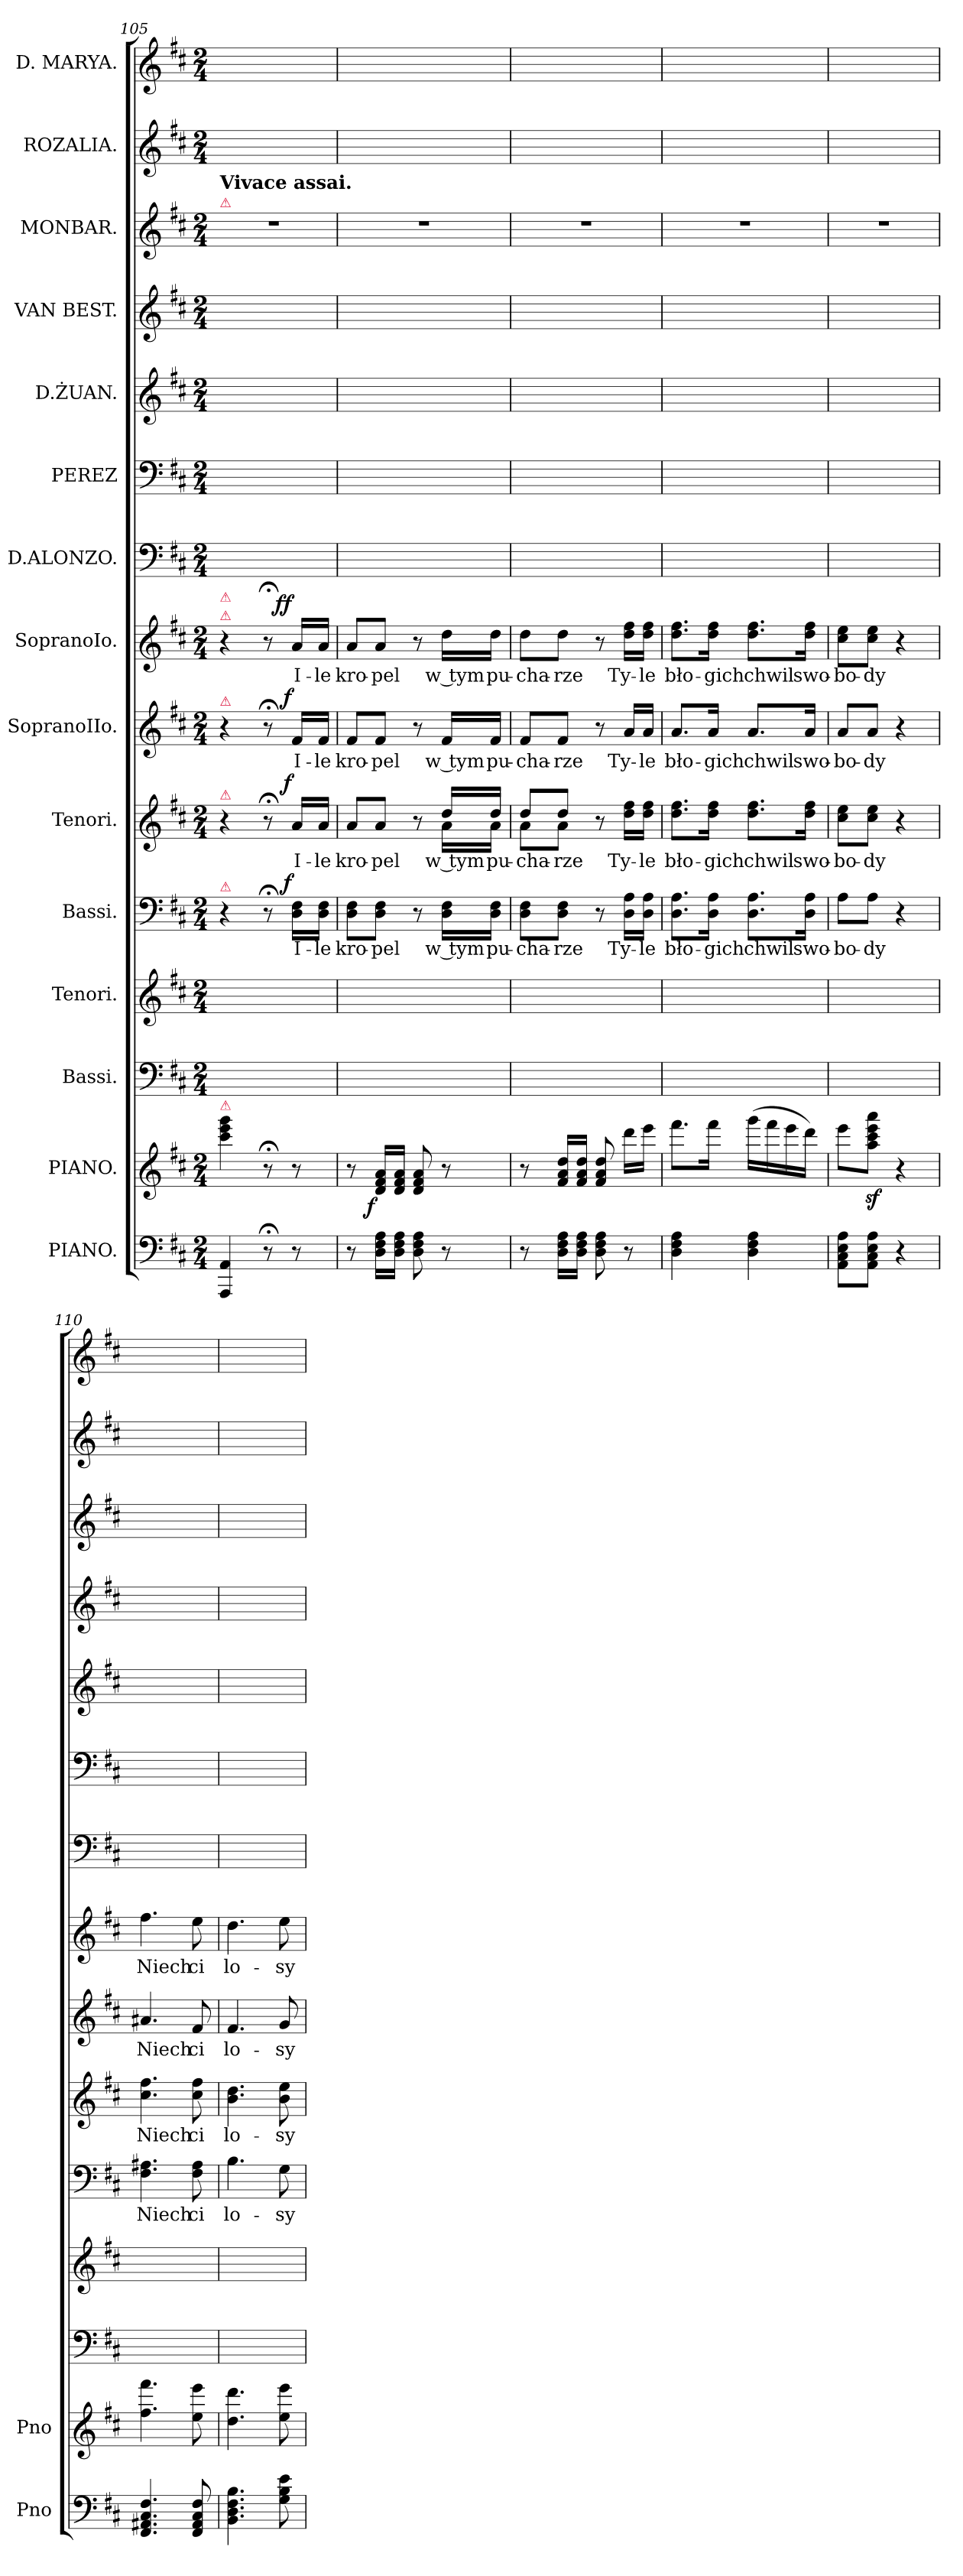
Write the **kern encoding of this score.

**kern	**kern	**dynam	**kern	**kern	**kern	**text	**dynam	**kern	**text	**dynam	**kern	**text	**dynam	**kern	**text	**dynam	**kern	**kern	**kern	**kern	**kern	**kern	**kern
*part15	*part14	*part14	*part13	*part12	*part11	*part11	*part11	*part10	*part10	*part10	*part9	*part9	*part9	*part8	*part8	*part8	*part7	*part6	*part5	*part4	*part3	*part2	*part1
*staff15	*staff14	*staff14	*staff13	*staff12	*staff11	*staff11	*staff11	*staff10	*staff10	*staff10	*staff9	*staff9	*staff9	*staff8	*staff8	*staff8	*staff7	*staff6	*staff5	*staff4	*staff3	*staff2	*staff1
*I"PIANO.	*I"PIANO.	*	*I"Bassi.	*I"Tenori.	*I"Bassi.	*	*	*I"Tenori.	*	*	*I"SopranoIIo.	*	*	*I"SopranoIo.	*	*	*I"D.ALONZO.	*I"PEREZ	*I"D.ŻUAN.	*I"VAN BEST.	*I"MONBAR.	*I"ROZALIA.	*I"D. MARYA.
*I'Pno	*I'Pno	*	*	*	*	*	*	*	*	*	*	*	*	*	*	*	*	*	*	*	*	*	*
*clefF4	*clefG2	*	*clefF4	*clefG2	*clefF4	*	*	*clefG2	*	*	*clefG2	*	*	*clefG2	*	*	*clefF4	*clefF4	*clefG2	*clefG2	*clefG2	*clefG2	*clefG2
*	*	*	*	*ITrd8c12	*	*	*	*ITrd8c12	*	*	*	*	*	*	*	*	*	*	*ITrd8c12	*ITrd8c12	*ITrd8c12	*	*
*k[f#c#]	*k[f#c#]	*	*k[f#c#]	*k[f#c#]	*k[f#c#]	*	*	*k[f#c#]	*	*	*k[f#c#]	*	*	*k[f#c#]	*	*	*k[f#c#]	*k[f#c#]	*k[f#c#]	*k[f#c#]	*k[f#c#]	*k[f#c#]	*k[f#c#]
*M2/4	*M2/4	*	*M2/4	*M2/4	*M2/4	*	*	*M2/4	*	*	*M2/4	*	*	*M2/4	*	*	*M2/4	*M2/4	*M2/4	*M2/4	*M2/4	*M2/4	*M2/4
=105	=105	=105	=105	=105	=105	=105	=105	=105	=105	=105	=105	=105	=105	=105	=105	=105	=105	=105	=105	=105	=105	=105	=105
!	!	!	!	!	!	!	!	!	!	!	!	!	!	!	!	!	!	!	!	!	!LO:TX:a:B:color=crimson:t=⚠	!	!
!	!	!	!	!	!	!	!	!	!	!	!	!	!	!	!	!	!	!	!	!	!LO:TX:a:B:t=Vivace assai.	!	!
!	!	!	!	!	!	!	!	!	!	!	!	!	!	!LO:TX:a:B:color=crimson:t=⚠	!	!	!	!	!	!	!	!	!
!	!	!	!	!	!	!	!	!	!	!	!	!	!	!LO:TX:a:B:color=crimson:t=⚠	!	!	!	!	!	!	!	!	!
!	!	!	!	!	!	!	!	!	!	!	!LO:TX:a:B:color=crimson:t=⚠	!	!	!	!	!	!	!	!	!	!	!	!
!	!	!	!	!	!	!	!	!LO:TX:a:B:color=crimson:t=⚠	!	!	!	!	!	!	!	!	!	!	!	!	!	!	!
!	!	!	!	!	!LO:TX:a:B:color=crimson:t=⚠	!	!	!	!	!	!	!	!	!	!	!	!	!	!	!	!	!	!
!	!LO:TX:a:B:color=crimson:t=⚠	!	!	!	!	!	!	!	!	!	!	!	!	!	!	!	!	!	!	!	!	!	!
4AAA/ 4AA/	4ccc#\ 4eee\ 4ggg\	.	2ryy	2ryy	4r	.	.	4r	.	.	4r	.	.	4r	.	.	2ryy	2ryy	2ryy	2ryy	2r	2ryy	2ryy
8r;<	8r;<	.	.	.	8r;<	.	.	8r;<	.	.	8r;<	.	.	8r;<	.	.	.	.	.	.	.	.	.
!	!	!	!	!	!	!	!LO:DY:a:rj	!	!	!LO:DY:a:rj	!	!	!LO:DY:a:rj	!	!	!LO:DY:a:rj	!	!	!	!	!	!	!
8r	8r	.	.	.	16D\ 16F#\LL	I-	f	16A/LL	I-	f	16f#/LL	I-	f	16a/LL	I-	ff	.	.	.	.	.	.	.
.	.	.	.	.	16D\ 16F#\JJ	-le	.	16A/JJ	-le	.	16f#/JJ	-le	.	16a/JJ	-le	.	.	.	.	.	.	.	.
=106	=106	=106	=106	=106	=106	=106	=106	=106	=106	=106	=106	=106	=106	=106	=106	=106	=106	=106	=106	=106	=106	=106	=106
*	*	*	*	*	*	*	*	*^	*	*	*	*	*	*	*	*	*	*	*	*	*	*	*
8r	8r	.	2ryy	2ryy	8D\ 8F#\L	kro-	.	8A/L	4.ryy	kro-	.	8f#/L	kro-	.	8a/L	kro-	.	2ryy	2ryy	2ryy	2ryy	2r	2ryy	2ryy
!	!	!LO:DY:b:rj	!	!	!	!	!	!	!	!	!	!	!	!	!	!	!	!	!	!	!	!	!	!
16D\ 16F#\ 16A\LL	16d/ 16f#/ 16a/LL	f	.	.	8D\ 8F#\J	-pel	.	8A/J	.	-pel	.	8f#/J	-pel	.	8a/J	-pel	.	.	.	.	.	.	.	.
16D\ 16F#\ 16A\JJ	16d/ 16f#/ 16a/JJ	.	.	.	.	.	.	.	.	.	.	.	.	.	.	.	.	.	.	.	.	.	.	.
8D\ 8F#\ 8A\	8d/ 8f#/ 8a/	.	.	.	8r	.	.	8r	.	.	.	8r	.	.	8r	.	.	.	.	.	.	.	.	.
8r	8r	.	.	.	16D\ 16F#\LL	w tym	.	16d/LL	16A\LL	w tym	.	16f#/LL	w tym	.	16dd\LL	w tym	.	.	.	.	.	.	.	.
.	.	.	.	.	16D\ 16F#\JJ	pu-	.	16d/JJ	16A\JJ	pu-	.	16f#/JJ	pu-	.	16dd\JJ	pu-	.	.	.	.	.	.	.	.
=107	=107	=107	=107	=107	=107	=107	=107	=107	=107	=107	=107	=107	=107	=107	=107	=107	=107	=107	=107	=107	=107	=107	=107	=107
8r	8r	.	2ryy	2ryy	8D\ 8F#\L	-cha-	.	8d/L	8A\L	-cha-	.	8f#/L	-cha-	.	8dd\L	-cha-	.	2ryy	2ryy	2ryy	2ryy	2r	2ryy	2ryy
16D\ 16F#\ 16A\LL	16f#/ 16a/ 16dd/LL	.	.	.	8D\ 8F#\J	-rze	.	8d/J	8A\J	-rze	.	8f#/J	-rze	.	8dd\J	-rze	.	.	.	.	.	.	.	.
16D\ 16F#\ 16A\JJ	16f#/ 16a/ 16dd/JJ	.	.	.	.	.	.	.	.	.	.	.	.	.	.	.	.	.	.	.	.	.	.	.
8D\ 8F#\ 8A\	8f#/ 8a/ 8dd/	.	.	.	8r	.	.	8r	4ryy	.	.	8r	.	.	8r	.	.	.	.	.	.	.	.	.
8r	16ddd\LL	.	.	.	16D\ 16A\LL	Ty-	.	16d\ 16f#\LL	.	Ty-	.	16a/LL	Ty-	.	16dd\ 16ff#\LL	Ty-	.	.	.	.	.	.	.	.
.	16eee\JJ	.	.	.	16D\ 16A\JJ	-le	.	16d\ 16f#\JJ	.	-le	.	16a/JJ	-le	.	16dd\ 16ff#\JJ	-le	.	.	.	.	.	.	.	.
*	*	*	*	*	*	*	*	*v	*v	*	*	*	*	*	*	*	*	*	*	*	*	*	*	*
=108	=108	=108	=108	=108	=108	=108	=108	=108	=108	=108	=108	=108	=108	=108	=108	=108	=108	=108	=108	=108	=108	=108	=108
4D\ 4F#\ 4A\	8.fff#\L	.	2ryy	2ryy	8.D\ 8.A\L	bło-	.	8.d\ 8.f#\L	bło-	.	8.a/L	bło-	.	8.dd\ 8.ff#\L	bło-	.	2ryy	2ryy	2ryy	2ryy	2r	2ryy	2ryy
.	16fff#\Jk	.	.	.	16D\ 16A\Jk	-gich	.	16d\ 16f#\Jk	-gich	.	16a/Jk	-gich	.	16dd\ 16ff#\Jk	-gich	.	.	.	.	.	.	.	.
4D\ 4F#\ 4A\	(16ggg\LL	.	.	.	8.D\ 8.A\L	chwil	.	8.d\ 8.f#\L	chwil	.	8.a/L	chwil	.	8.dd\ 8.ff#\L	chwil	.	.	.	.	.	.	.	.
.	16fff#\	.	.	.	.	.	.	.	.	.	.	.	.	.	.	.	.	.	.	.	.	.	.
.	16eee\	.	.	.	.	.	.	.	.	.	.	.	.	.	.	.	.	.	.	.	.	.	.
.	16ddd\JJ)	.	.	.	16D\ 16A\Jk	swo-	.	16d\ 16f#\Jk	swo-	.	16a/Jk	swo-	.	16dd\ 16ff#\Jk	swo-	.	.	.	.	.	.	.	.
=109	=109	=109	=109	=109	=109	=109	=109	=109	=109	=109	=109	=109	=109	=109	=109	=109	=109	=109	=109	=109	=109	=109	=109
8AA\ 8C#\ 8E\ 8A\L	8eee\L	.	2ryy	2ryy	8A\L	-bo-	.	8c#\ 8e\L	-bo-	.	8a/L	-bo-	.	8cc#\ 8ee\L	-bo-	.	2ryy	2ryy	2ryy	2ryy	2r	2ryy	2ryy
8AA\ 8C#\ 8E\ 8A\J	8aaz\ 8ccc#z\ 8eeez\ 8aaaz\J	.	.	.	8A\J	-dy	.	8c#\ 8e\J	-dy	.	8a/J	-dy	.	8cc#\ 8ee\J	-dy	.	.	.	.	.	.	.	.
4r	4r	.	.	.	4r	.	.	4r	.	.	4r	.	.	4r	.	.	.	.	.	.	.	.	.
=110	=110	=110	=110	=110	=110	=110	=110	=110	=110	=110	=110	=110	=110	=110	=110	=110	=110	=110	=110	=110	=110	=110	=110
4.FF#/ 4.AA#X/ 4.C#/ 4.F#/	4.ff#\ 4.fff#\	.	2ryy	2ryy	4.F#\ 4.A#X\	Niech	.	4.c#\ 4.f#\	Niech	.	4.a#X/	Niech	.	4.ff#\	Niech	.	2ryy	2ryy	2ryy	2ryy	2ryy	2ryy	2ryy
8FF#/ 8AA#/ 8C#/ 8F#/	8ee\ 8eee\	.	.	.	8F#\ 8A#\	ci	.	8c#\ 8f#\	ci	.	8f#/	ci	.	8ee\	ci	.	.	.	.	.	.	.	.
=111	=111	=111	=111	=111	=111	=111	=111	=111	=111	=111	=111	=111	=111	=111	=111	=111	=111	=111	=111	=111	=111	=111	=111
4.BB\ 4.D\ 4.F#\ 4.B\	4.dd\ 4.ddd\	.	2ryy	2ryy	4.B\	lo-	.	4.B\ 4.d\	lo-	.	4.f#/	lo-	.	4.dd\	lo-	.	2ryy	2ryy	2ryy	2ryy	2ryy	2ryy	2ryy
8G\ 8B\ 8e\	8ee\ 8eee\	.	.	.	8G\	-sy	.	8B\ 8e\	-sy	.	8g/	-sy	.	8ee\	-sy	.	.	.	.	.	.	.	.
=	=	=	=	=	=	=	=	=	=	=	=	=	=	=	=	=	=	=	=	=	=	=	=
*-	*-	*-	*-	*-	*-	*-	*-	*-	*-	*-	*-	*-	*-	*-	*-	*-	*-	*-	*-	*-	*-	*-	*-
